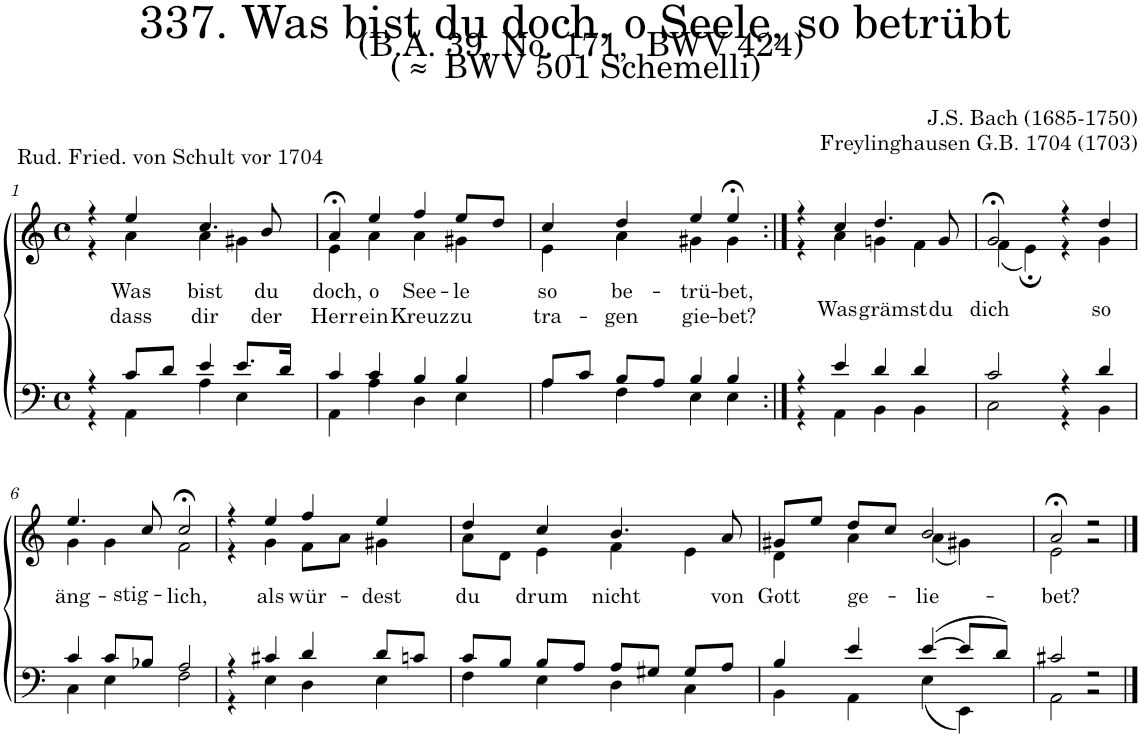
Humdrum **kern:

**kern	**kern	**text	**text
*part2	*part1	*part1	*part1
*staff2	*staff1	*staff1	*staff1
*I"Tenor/Bass	*I"Soprano/Alto	*	*
*clefF4	*clefG2	*	*
*k[]	*k[]	*	*
*M4/4	*M4/4	*	*
*met(c)	*met(c)	*	*
=1	=1	=1	=1
*^	*^	*	*
4r	4r	4r	4r	.	.
!	!	!	!	!LO:LY:b	!LO:LY:b
8c/L	4AA\	4ee/	4a\	Was	dass
8d/J	.	.	.	.	.
!	!	!	!	!LO:LY:b	!LO:LY:b
4e/	4A\	4.cc/	4a\	bist	dir
8.e/L	4E\	.	4g#X\	.	.
!	!	!	!	!LO:LY:b	!LO:LY:b
.	.	8b/	.	du	der
16d/Jk	.	.	.	.	.
=2	=2	=2	=2	=2	=2
!	!	!	!	!LO:LY:b	!LO:LY:b
4c/	4AA\	4a;<,/	4e\	doch,	Herr
!	!	!	!	!LO:LY:b	!LO:LY:b
4c/	4A\	4ee/	4a\	o	ein
!	!	!	!	!LO:LY:b	!LO:LY:b
4B/	4D\	4ff/	4a\	See-	Kreuz
!	!	!	!	!LO:LY:b	!LO:LY:b
4B/	4E\	8ee/L	4g#X\	-le	zu
.	.	8dd/J	.	.	.
=3	=3	=3	=3	=3	=3
!	!	!	!	!LO:LY:b	!LO:LY:b
8A/L	4A\	4cc/	4e\	so	tra-
8c/J	.	.	.	.	.
!	!	!	!	!LO:LY:b	!LO:LY:b
8B/L	4F\	4dd/	4a\	be-	-gen
8A/J	.	.	.	.	.
!	!	!	!	!LO:LY:b	!LO:LY:b
4B/	4E\	4ee/	4g#X\	-trü-	gie-
!	!	!	!	!LO:LY:b	!LO:LY:b
4B/	4E\	4ee;<,/	4g#\	-bet,	-bet?
=4:|!	=4:|!	=4:|!	=4:|!	=4:|!	=4:|!
4r	4r	4r	4r	.	.
!	!	!	!	!LO:LY:b	!
4e/	4AA\	4cc/	4a\	Was	.
!	!	!	!	!LO:LY:b	!
4d/	4BB\	4.dd/	4gn\	grämst	.
4d/	4BB\	.	4f\	.	.
!	!	!	!	!LO:LY:b	!
.	.	8g/	.	du	.
=5	=5	=5	=5	=5	=5
!	!	!	!	!LO:LY:b	!
2c/	2C\	2g;</	(4f\	dich	.
.	.	.	4e;\)	.	.
4r	4r	4r	4r	.	.
!	!	!	!	!LO:LY:b	!
4d/	4BB\	4dd/	4g\	so	.
!!LO:LB:g=z	!!
=6	=6	=6	=6	=6	=6
!	!	!	!	!LO:LY:b	!
4c/	4C\	4.ee/	4g\	äng-	.
8c/L	4E\	.	4g\	.	.
!	!	!	!	!LO:LY:b	!
8B-X/J	.	8cc/	.	-stig-	.
!	!	!	!	!LO:LY:b	!
2A/	2F\	2cc;</	2f\	-lich,	.
=7	=7	=7	=7	=7	=7
4r	4r	4r	4r	.	.
!	!	!	!	!LO:LY:b	!
4c#X/	4E\	4ee/	4g\	als	.
!	!	!	!	!LO:LY:b	!
4d/	4D\	4ff/	8f\L	wür-	.
.	.	.	8a\J	.	.
!	!	!	!	!LO:LY:b	!
8d/L	4E\	4ee/	4g#X\	-dest	.
8cn/J	.	.	.	.	.
=8	=8	=8	=8	=8	=8
!	!	!	!	!LO:LY:b	!
8c/L	4F\	4dd;</	8a\L	du	.
8B/J	.	.	8d\J	.	.
!	!	!	!	!LO:LY:b	!
8B/L	4E\	4cc/	4e\	drum	.
8A/J	.	.	.	.	.
!	!	!	!	!LO:LY:b	!
8A/L	4D\	4.b/	4f\	nicht	.
8G#X/J	.	.	.	.	.
8G#/L	4C\	.	4e\	.	.
!	!	!	!	!LO:LY:b	!
8A/J	.	8a/	.	von	.
=9	=9	=9	=9	=9	=9
!	!	!	!	!LO:LY:b	!
4B/	4BB\	8g#X/L	4d\	Gott	.
.	.	8ee/J	.	.	.
!	!	!	!	!LO:LY:b	!
4e/	4AA\	8dd/L	4a\	ge-	.
.	.	8cc/J	.	.	.
!	!	!	!	!LO:LY:b	!
([4e/	(4E\	2b/	(4a\	-lie-	.
8e/L]	4EE\)	.	4g#X\)	.	.
8d/J)	.	.	.	.	.
=10	=10	=10	=10	=10	=10
!	!	!	!	!LO:LY:b	!
2c#X/	2AA\	2a;</	2e\	-bet?	.
2r	2r	2r	2r	.	.
*v	*v	*	*	*	*
*	*v	*v	*	*
==	==	==	==
*-	*-	*-	*-
